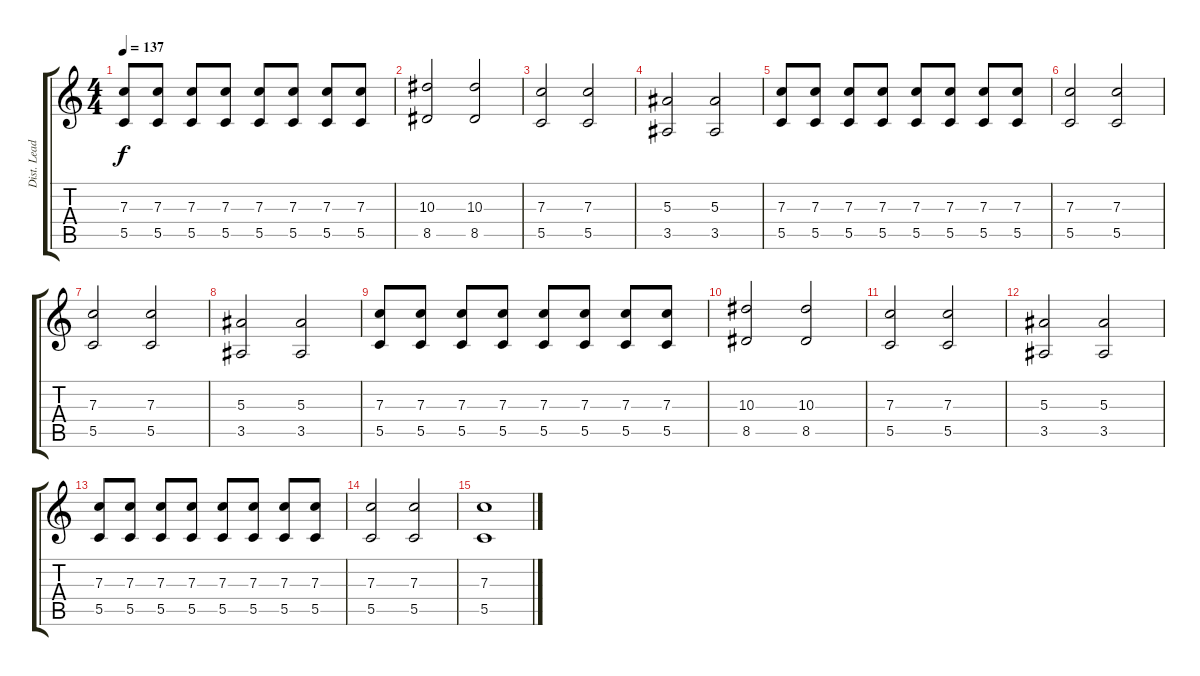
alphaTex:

\track ("Dist. Lead Guitar" "Dist. Lead") {instrument distortionguitar}
\staff {score tabs}
\tuning (D4 A3 F3 C3 G2 C2) {hide}
\ts (4 4)
\tempo 137
\clef g2
\ks c
(7.3 5.5).8{dy f} (7.3 5.5).8 (7.3 5.5).8 (7.3 5.5).8 (7.3 5.5).8 (7.3 5.5).8 (7.3 5.5).8 (7.3 5.5).8 |
(10.3 8.5).2 (10.3 8.5).2 |
(7.3 5.5).2 (7.3 5.5).2 |
(5.3 3.5).2 (5.3 3.5).2 |
(7.3 5.5).8 (7.3 5.5).8 (7.3 5.5).8 (7.3 5.5).8 (7.3 5.5).8 (7.3 5.5).8 (7.3 5.5).8 (7.3 5.5).8 |
(7.3 5.5).2 (7.3 5.5).2 |
(7.3 5.5).2 (7.3 5.5).2 |
(5.3 3.5).2 (5.3 3.5).2 |
(7.3 5.5).8 (7.3 5.5).8 (7.3 5.5).8 (7.3 5.5).8 (7.3 5.5).8 (7.3 5.5).8 (7.3 5.5).8 (7.3 5.5).8 |
(10.3 8.5).2 (10.3 8.5).2 |
(7.3 5.5).2 (7.3 5.5).2 |
(5.3 3.5).2 (5.3 3.5).2 |
(7.3 5.5).8 (7.3 5.5).8 (7.3 5.5).8 (7.3 5.5).8 (7.3 5.5).8 (7.3 5.5).8 (7.3 5.5).8 (7.3 5.5).8 |
(7.3 5.5).2 (7.3 5.5).2 |
(7.3 5.5).1
